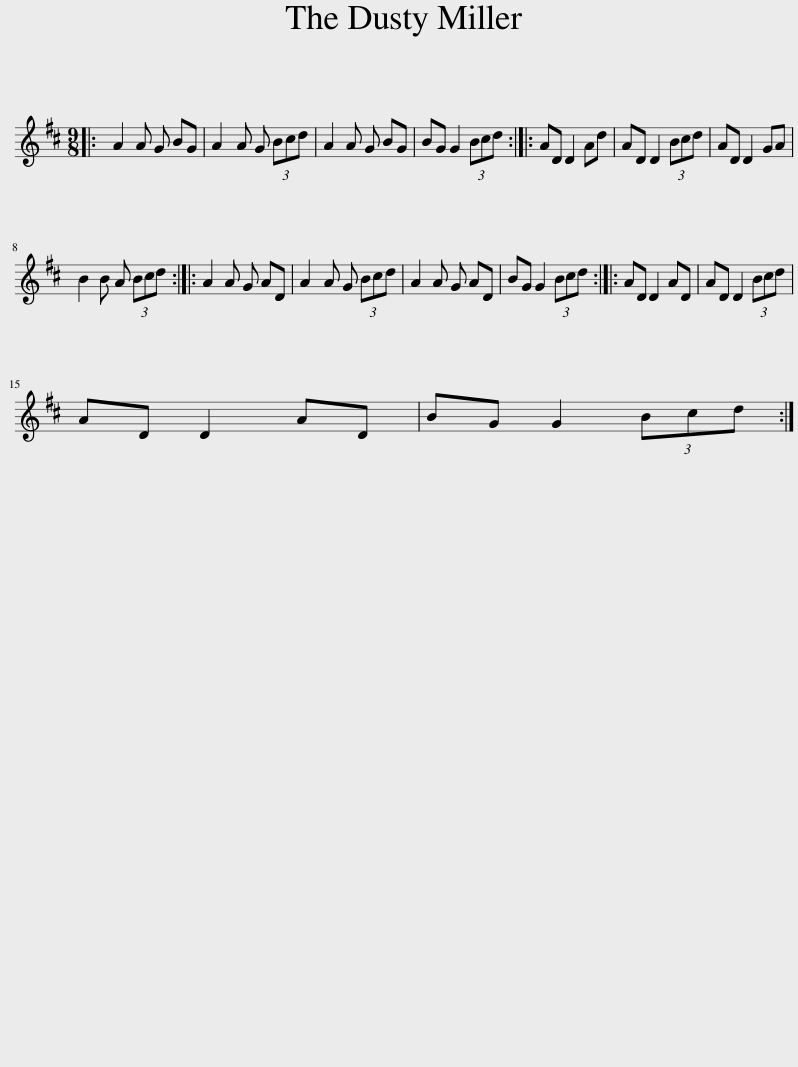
X:1
L:1/8
M:9/8
I:linebreak $
K:D
V:1 treble
V:1
|: A2 A G BG | A2 A G (3Bcd | A2 A G BG | BG G2 (3Bcd :: AD D2 Ad | %5
 AD D2 (3Bcd | AD D2 GA |$ B2 B A (3Bcd :: A2 A G AD | A2 A G (3Bcd | %10
 A2 A G AD | BG G2 (3Bcd :: AD D2 AD | AD D2 (3Bcd |$ AD D2 AD | %15
 BG G2 (3Bcd :| %16
